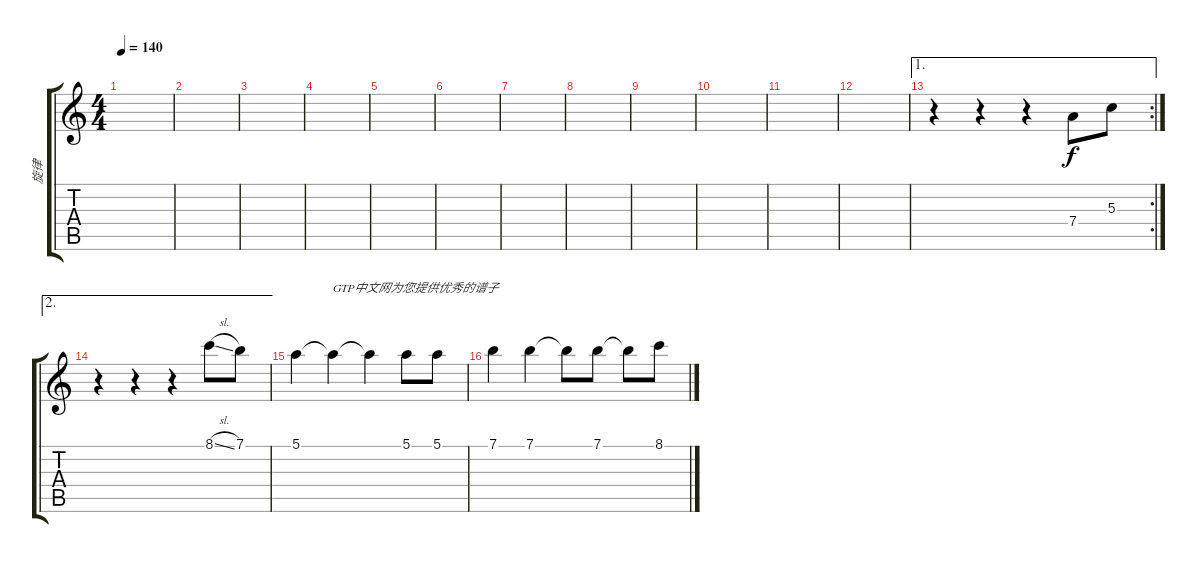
\track ("旋律" "旋律") {instrument electricguitarjazz}
\staff {score tabs}
\tuning (E4 B3 G3 D3 A2 E2) {hide}
\ts (4 4)
\tempo 140
\clef g2
\ks c
|
|
|
|
|
|
|
|
|
|
|
|
\ae 1
\rc 2
r.4 r.4 r.4 7.4.8 5.3.8 |
\ae 2
r.4 r.4 r.4 8.1{sl}.8 7.1.8 |
5.1.4 5.1{t}.4{txt "GTP中文网为您提供优秀的谱子"} 5.1{t}.4 5.1.8 5.1.8 |
7.1.4 7.1.4 7.1{t}.8 7.1.8 7.1{t}.8 8.1.8
